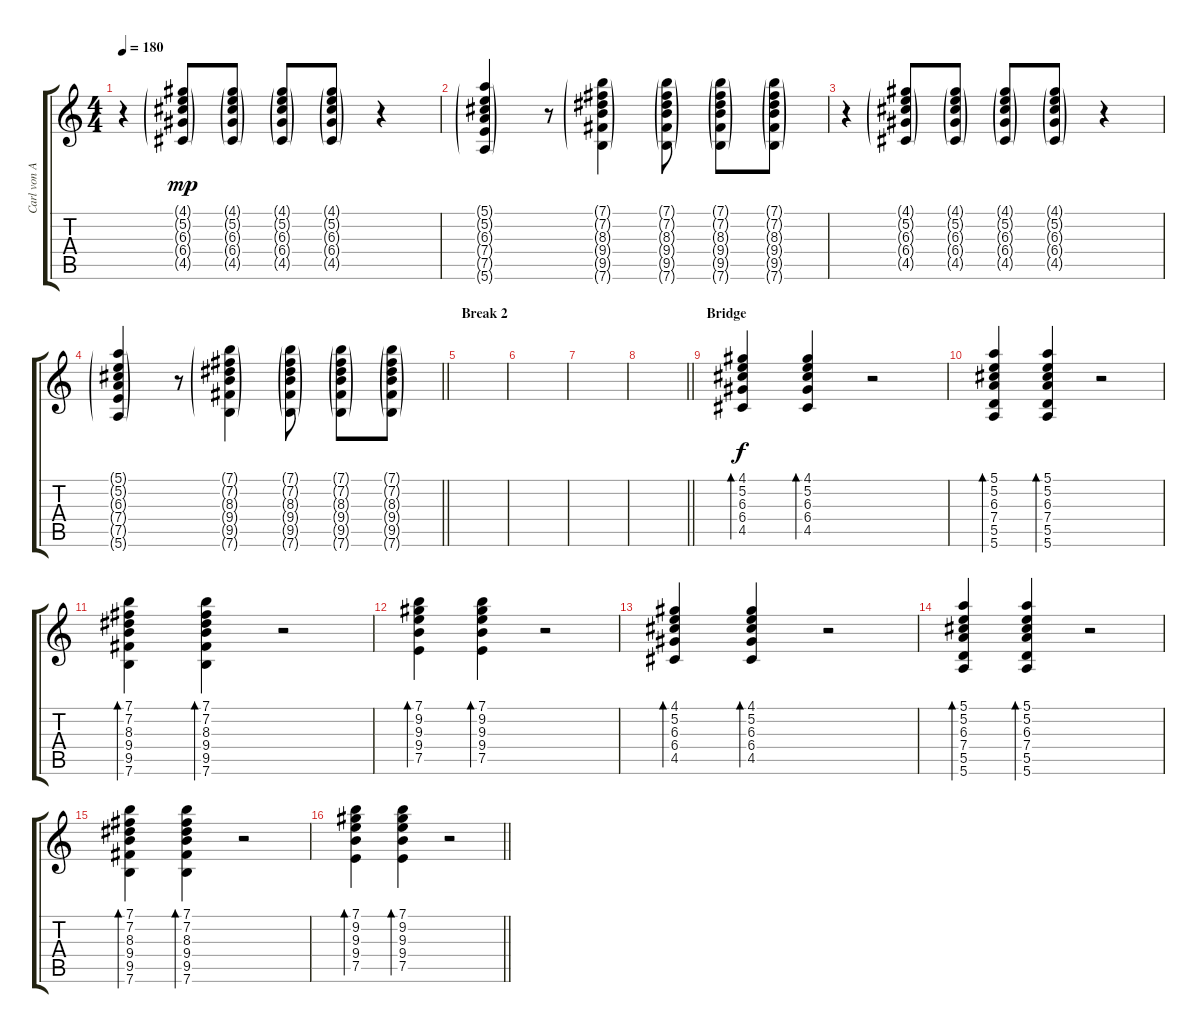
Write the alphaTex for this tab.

\track ("Carl von Arbin - Guitar" "Carl von A") {instrument electricguitarclean}
\staff {score tabs}
\tuning (E4 B3 G3 D3 A2 E2) {hide}
\ts (4 4)
\tempo 180
\clef g2
\ks c
r.4{dy mp} (4.1{g} 5.2{g} 6.3{g} 6.4{g} 4.5{g}).8 (4.1{g} 5.2{g} 6.3{g} 6.4{g} 4.5{g}).8 (4.1{g} 5.2{g} 6.3{g} 6.4{g} 4.5{g}).8 (4.1{g} 5.2{g} 6.3{g} 6.4{g} 4.5{g}).8 r.4 |
(5.1{g} 5.2{g} 6.3{g} 7.4{g} 7.5{g} 5.6{g}).4 r.8 (7.1{g} 7.2{g} 8.3{g} 9.4{g} 9.5{g} 7.6{g}).4 (7.1{g} 7.2{g} 8.3{g} 9.4{g} 9.5{g} 7.6{g}).8 (7.1{g} 7.2{g} 8.3{g} 9.4{g} 9.5{g} 7.6{g}).8 (7.1{g} 7.2{g} 8.3{g} 9.4{g} 9.5{g} 7.6{g}).8 |
r.4 (4.1{g} 5.2{g} 6.3{g} 6.4{g} 4.5{g}).8 (4.1{g} 5.2{g} 6.3{g} 6.4{g} 4.5{g}).8 (4.1{g} 5.2{g} 6.3{g} 6.4{g} 4.5{g}).8 (4.1{g} 5.2{g} 6.3{g} 6.4{g} 4.5{g}).8 r.4 |
\barLineRight lightlight
(5.1{g} 5.2{g} 6.3{g} 7.4{g} 7.5{g} 5.6{g}).4 r.8 (7.1{g} 7.2{g} 8.3{g} 9.4{g} 9.5{g} 7.6{g}).4 (7.1{g} 7.2{g} 8.3{g} 9.4{g} 9.5{g} 7.6{g}).8 (7.1{g} 7.2{g} 8.3{g} 9.4{g} 9.5{g} 7.6{g}).8 (7.1{g} 7.2{g} 8.3{g} 9.4{g} 9.5{g} 7.6{g}).8 |
\section ("" "Break 2")
|
|
|
\barLineRight lightlight
|
\section ("" "Bridge")
(4.1 5.2 6.3 6.4 4.5).4{bd 60 dy f} (4.1 5.2 6.3 6.4 4.5).4{bd 60} r.2 |
(5.1 5.2 6.3 7.4 5.5 5.6).4{bd 60} (5.1 5.2 6.3 7.4 5.5 5.6).4{bd 60} r.2 |
(7.1 7.2 8.3 9.4 9.5 7.6).4{bd 60} (7.1 7.2 8.3 9.4 9.5 7.6).4{bd 60} r.2 |
(7.1 9.2 9.3 9.4 7.5).4{bd 60} (7.1 9.2 9.3 9.4 7.5).4{bd 60} r.2 |
(4.1 5.2 6.3 6.4 4.5).4{bd 60} (4.1 5.2 6.3 6.4 4.5).4{bd 60} r.2 |
(5.1 5.2 6.3 7.4 5.5 5.6).4{bd 60} (5.1 5.2 6.3 7.4 5.5 5.6).4{bd 60} r.2 |
(7.1 7.2 8.3 9.4 9.5 7.6).4{bd 60} (7.1 7.2 8.3 9.4 9.5 7.6).4{bd 60} r.2 |
\barLineRight lightlight
(7.1 9.2 9.3 9.4 7.5).4{bd 60} (7.1 9.2 9.3 9.4 7.5).4{bd 60} r.2
